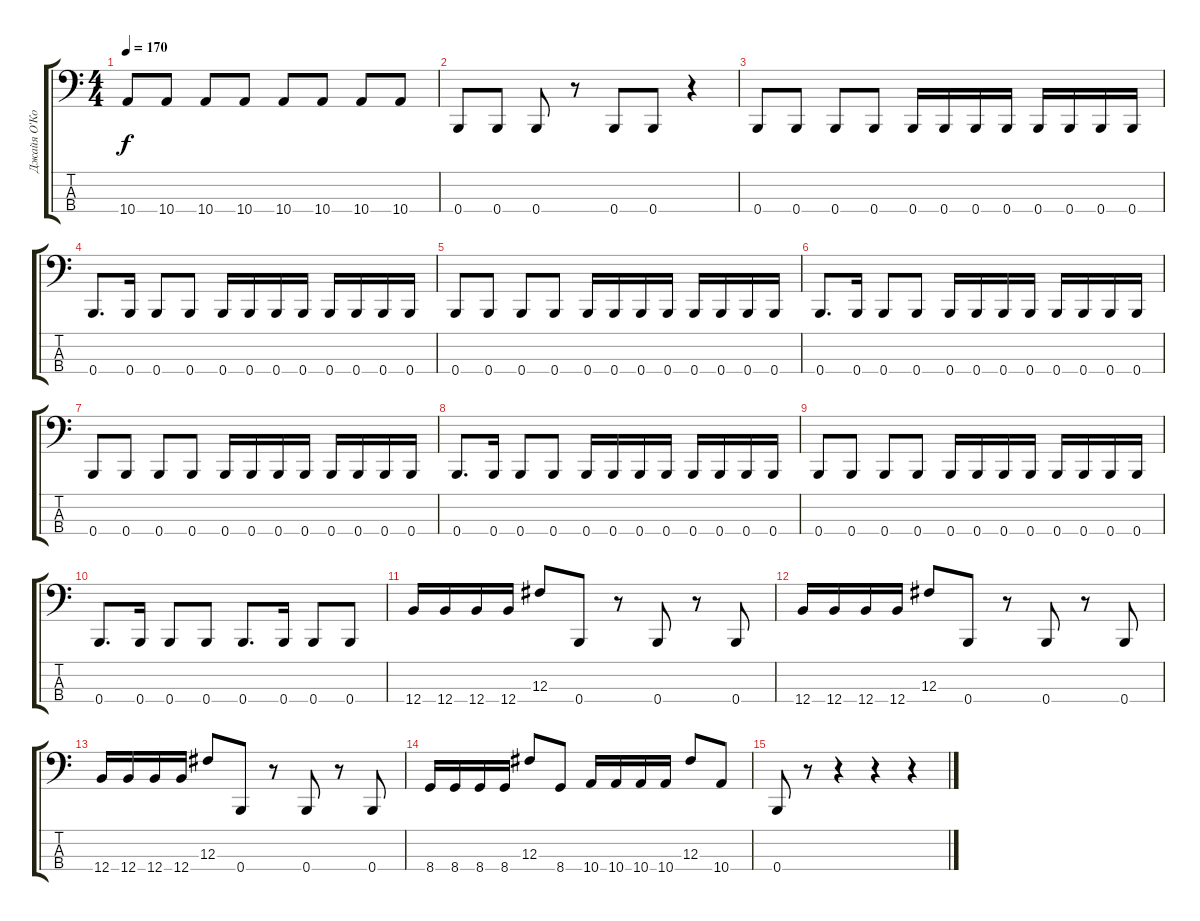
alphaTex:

\track ("Джайя О'Коннор" "Джайя О'Ко") {instrument electricbassfinger}
\staff {score tabs}
\tuning (E2 B1 Gb1 B0) {hide}
\ts (4 4)
\tempo 170
\clef f4
\ks c
10.4{t}.8{dy f} 10.4.8 10.4.8 10.4.8 10.4.8 10.4.8 10.4.8 10.4.8 |
0.4.8 0.4.8 0.4.8 r.8 0.4.8 0.4.8 r.4 |
0.4.8 0.4.8 0.4.8 0.4.8 0.4.16 0.4.16 0.4.16 0.4.16 0.4.16 0.4.16 0.4.16 0.4.16 |
0.4.8{d} 0.4.16 0.4.8 0.4.8 0.4.16 0.4.16 0.4.16 0.4.16 0.4.16 0.4.16 0.4.16 0.4.16 |
0.4.8 0.4.8 0.4.8 0.4.8 0.4.16 0.4.16 0.4.16 0.4.16 0.4.16 0.4.16 0.4.16 0.4.16 |
0.4.8{d} 0.4.16 0.4.8 0.4.8 0.4.16 0.4.16 0.4.16 0.4.16 0.4.16 0.4.16 0.4.16 0.4.16 |
0.4.8 0.4.8 0.4.8 0.4.8 0.4.16 0.4.16 0.4.16 0.4.16 0.4.16 0.4.16 0.4.16 0.4.16 |
0.4.8{d} 0.4.16 0.4.8 0.4.8 0.4.16 0.4.16 0.4.16 0.4.16 0.4.16 0.4.16 0.4.16 0.4.16 |
0.4.8 0.4.8 0.4.8 0.4.8 0.4.16 0.4.16 0.4.16 0.4.16 0.4.16 0.4.16 0.4.16 0.4.16 |
0.4.8{d} 0.4.16 0.4.8 0.4.8 0.4.8{d} 0.4.16 0.4.8 0.4.8 |
12.4.16 12.4.16 12.4.16 12.4.16 12.3.8 0.4.8 r.8 0.4.8 r.8 0.4.8 |
12.4.16 12.4.16 12.4.16 12.4.16 12.3.8 0.4.8 r.8 0.4.8 r.8 0.4.8 |
12.4.16 12.4.16 12.4.16 12.4.16 12.3.8 0.4.8 r.8 0.4.8 r.8 0.4.8 |
8.4.16 8.4.16 8.4.16 8.4.16 12.3.8 8.4.8 10.4.16 10.4.16 10.4.16 10.4.16 12.3.8 10.4.8 |
0.4.8 r.8 r.4 r.4 r.4
